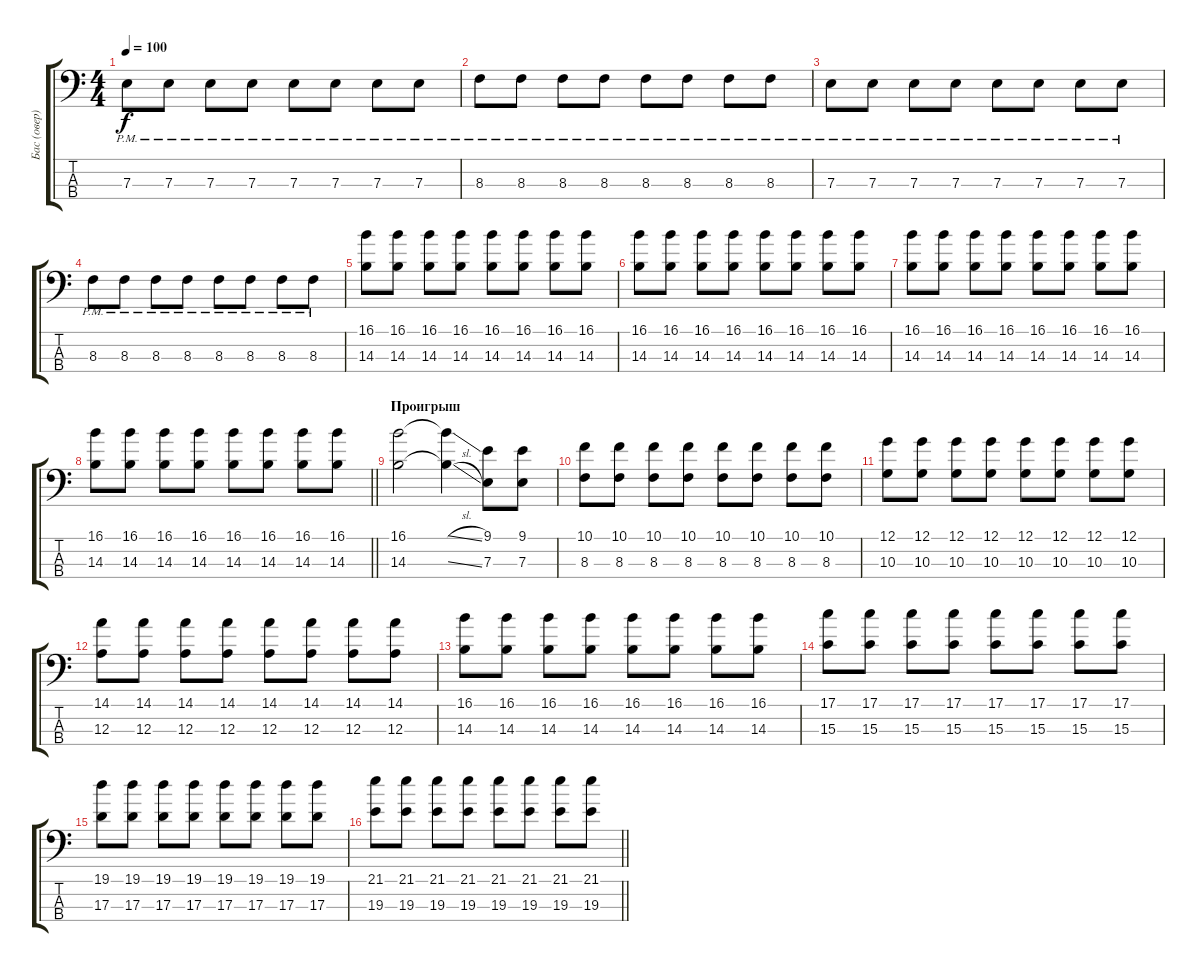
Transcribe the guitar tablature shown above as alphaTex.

\track ("Бас (овер)" "Бас (овер)") {instrument distortionguitar}
\staff {score tabs}
\tuning (G2 D2 A1 E1) {hide}
\ts (4 4)
\tempo 100
\clef f4
\ks c
7.3{pm}.8{dy f} 7.3{pm}.8 7.3{pm}.8 7.3{pm}.8 7.3{pm}.8 7.3{pm}.8 7.3{pm}.8 7.3{pm}.8 |
8.3{pm}.8 8.3{pm}.8 8.3{pm}.8 8.3{pm}.8 8.3{pm}.8 8.3{pm}.8 8.3{pm}.8 8.3{pm}.8 |
7.3{pm}.8 7.3{pm}.8 7.3{pm}.8 7.3{pm}.8 7.3{pm}.8 7.3{pm}.8 7.3{pm}.8 7.3{pm}.8 |
8.3{pm}.8 8.3{pm}.8 8.3{pm}.8 8.3{pm}.8 8.3{pm}.8 8.3{pm}.8 8.3{pm}.8 8.3{pm}.8 |
(16.1 14.3).8{volume 13} (16.1 14.3).8 (16.1 14.3).8 (16.1 14.3).8 (16.1 14.3).8 (16.1 14.3).8 (16.1 14.3).8 (16.1 14.3).8 |
(16.1 14.3).8 (16.1 14.3).8 (16.1 14.3).8 (16.1 14.3).8 (16.1 14.3).8 (16.1 14.3).8 (16.1 14.3).8 (16.1 14.3).8 |
(16.1 14.3).8 (16.1 14.3).8 (16.1 14.3).8 (16.1 14.3).8 (16.1 14.3).8 (16.1 14.3).8 (16.1 14.3).8 (16.1 14.3).8 |
\barLineRight lightlight
(16.1 14.3).8 (16.1 14.3).8 (16.1 14.3).8 (16.1 14.3).8 (16.1 14.3).8 (16.1 14.3).8 (16.1 14.3).8 (16.1 14.3).8 |
\section ("" "Проигрыш")
(16.1 14.3).2 (16.1{sl t} 14.3{sl t}).4 (9.1 7.3).8 (9.1 7.3).8 |
(10.1 8.3).8 (10.1 8.3).8 (10.1 8.3).8 (10.1 8.3).8 (10.1 8.3).8 (10.1 8.3).8 (10.1 8.3).8 (10.1 8.3).8 |
(12.1 10.3).8 (12.1 10.3).8 (12.1 10.3).8 (12.1 10.3).8 (12.1 10.3).8 (12.1 10.3).8 (12.1 10.3).8 (12.1 10.3).8 |
(14.1 12.3).8 (14.1 12.3).8 (14.1 12.3).8 (14.1 12.3).8 (14.1 12.3).8 (14.1 12.3).8 (14.1 12.3).8 (14.1 12.3).8 |
(16.1 14.3).8 (16.1 14.3).8 (16.1 14.3).8 (16.1 14.3).8 (16.1 14.3).8 (16.1 14.3).8 (16.1 14.3).8 (16.1 14.3).8 |
(17.1 15.3).8 (17.1 15.3).8 (17.1 15.3).8 (17.1 15.3).8 (17.1 15.3).8 (17.1 15.3).8 (17.1 15.3).8 (17.1 15.3).8 |
(19.1 17.3).8 (19.1 17.3).8 (19.1 17.3).8 (19.1 17.3).8 (19.1 17.3).8 (19.1 17.3).8 (19.1 17.3).8 (19.1 17.3).8 |
\barLineRight lightlight
(21.1 19.3).8 (21.1 19.3).8 (21.1 19.3).8 (21.1 19.3).8 (21.1 19.3).8 (21.1 19.3).8 (21.1 19.3).8 (21.1 19.3).8
